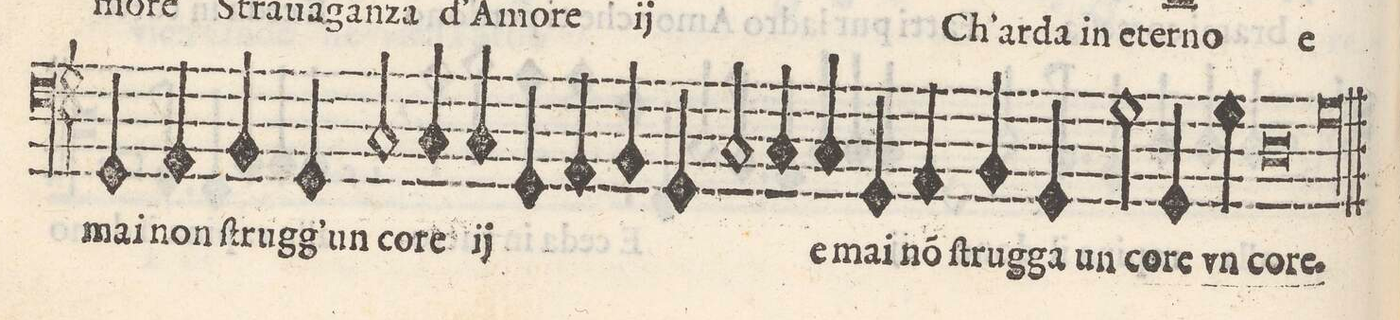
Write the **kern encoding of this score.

**kern	**text
*I"BASSO	*
*clefF4	*
*k[]	*
*met(C)	*
*M2/1	*
4GG/	mai
4AA/	non
4BB/	ſtrug-
4GG/	-g`un
2C/	co-
4C/	-re
*	*ij
4C/	e
=54-	=54-
4GG/	mai
4AA/	non
4BB/	ſtrug-
4GG/	-g`un
2C/	co-
4C/	-re
*	*Xij
4C/	e
=55-	=55-
4GG/	mai
4AA/	nõ(n)
4BB/	ſtrug-
4GG/	-ga un
2G\	co-
4GG/	-re
4G\	vn
=56-	=56-
0D	co-
=57-	=57-
00G	-re.
==	==
*-	*-
